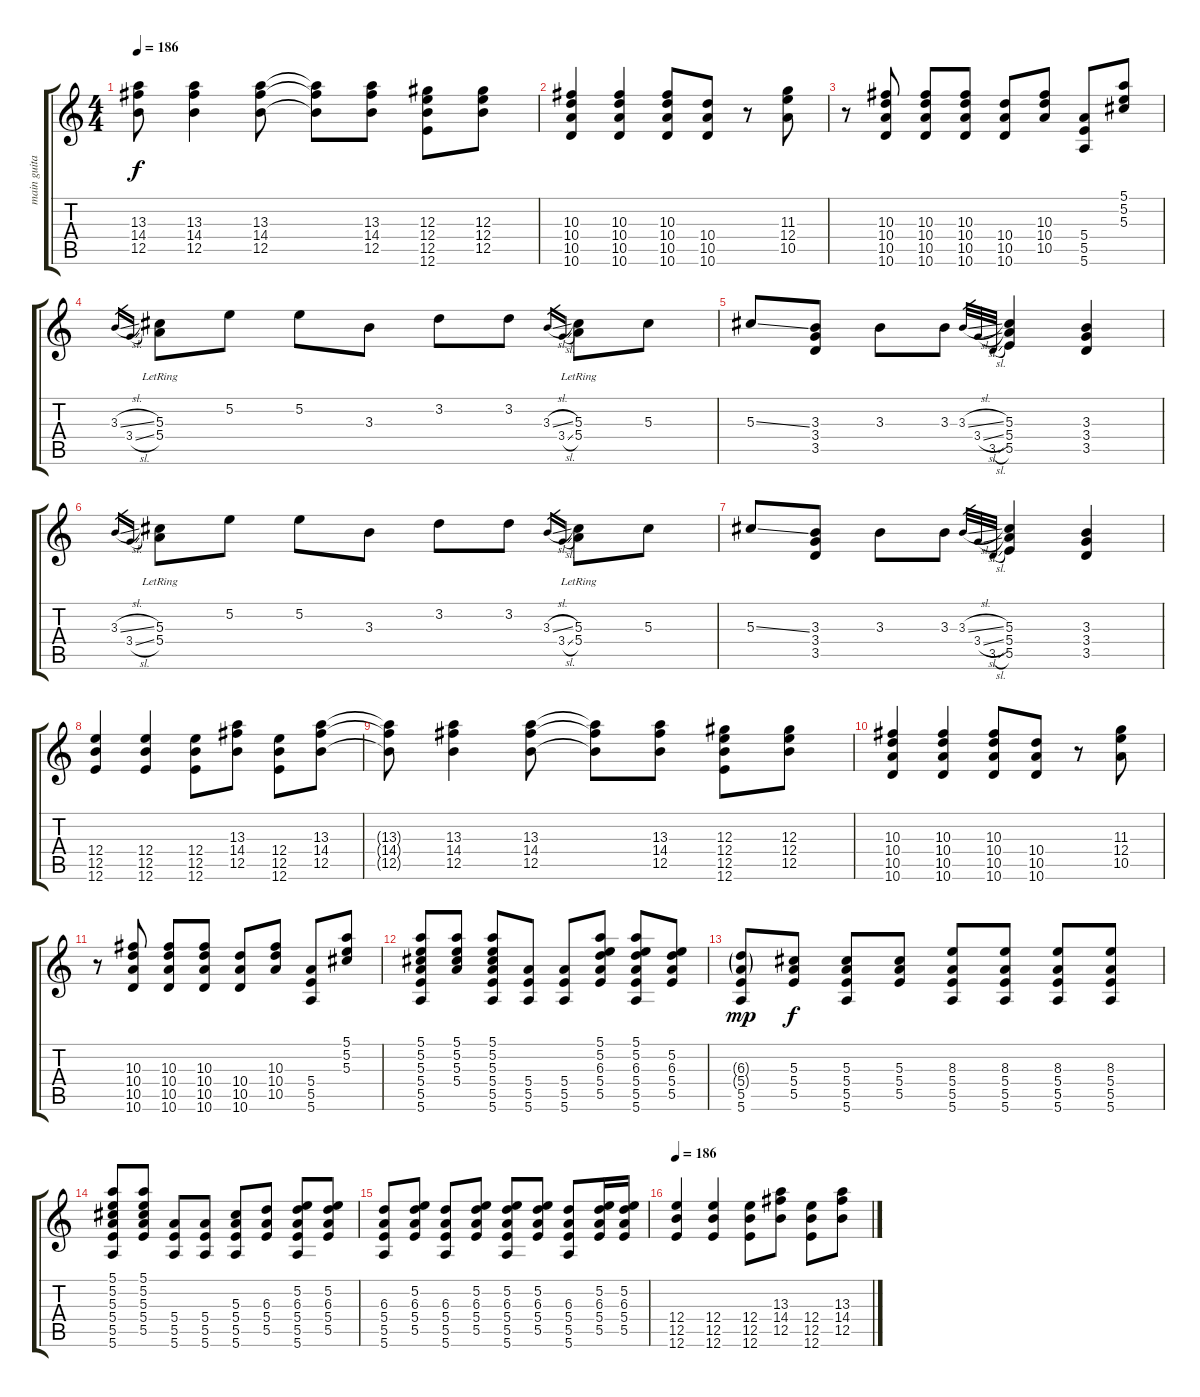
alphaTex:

\track ("main guitar" "main guita") {instrument acousticguitarnylon}
\staff {score tabs}
\tuning (E4 B3 Ab3 E3 B2 E2) {hide}
\ts (4 4)
\tempo 186
\clef g2
\ks c
(13.3{t} 14.4{t} 12.5{t}).8{dy f} (13.3 14.4 12.5).4 (13.3 14.4 12.5).8 (13.3{t} 14.4{t} 12.5{t}).8 (13.3 14.4 12.5).8 (12.3 12.4 12.5 12.6).8 (12.3 12.4 12.5).8 |
(10.3 10.4 10.5 10.6).4 (10.3 10.4 10.5 10.6).4 (10.3 10.4 10.5 10.6).8 (10.4 10.5 10.6).8 r.8 (11.3 12.4 10.5).8 |
r.8 (10.3 10.4 10.5 10.6).8 (10.3 10.4 10.5 10.6).8 (10.3 10.4 10.5 10.6).8 (10.4 10.5 10.6).8 (10.3 10.4 10.5).8 (5.4 5.5 5.6).8 (5.1 5.2 5.3).8 |
3.3{sl}.16{gr} 3.4{sl}.16{gr} (5.3{lr} 5.4{lr}).8 5.2.8 5.2.8 3.3.8 3.2.8 3.2.8 3.3{sl}.16{gr} 3.4{sl}.16{gr} (5.3{lr} 5.4{lr}).8 5.3.8 |
5.3{ss}.8 (3.3 3.4 3.5).8 3.3.8 3.3.8 3.3{sl}.32{gr} 3.4{sl}.32{gr} 3.5{sl}.32{gr} (5.3 5.4 5.5).4 (3.3 3.4 3.5).4 |
3.3{sl}.16{gr} 3.4{sl}.16{gr} (5.3{lr} 5.4{lr}).8 5.2.8 5.2.8 3.3.8 3.2.8 3.2.8 3.3{sl}.16{gr} 3.4{sl}.16{gr} (5.3{lr} 5.4{lr}).8 5.3.8 |
5.3{ss}.8 (3.3 3.4 3.5).8 3.3.8 3.3.8 3.3{sl}.32{gr} 3.4{sl}.32{gr} 3.5{sl}.32{gr} (5.3 5.4 5.5).4 (3.3 3.4 3.5).4 |
(12.4 12.5 12.6).4 (12.4 12.5 12.6).4 (12.4 12.5 12.6).8 (13.3 14.4 12.5).8 (12.4 12.5 12.6).8 (13.3 14.4 12.5).8 |
(13.3{t} 14.4{t} 12.5{t}).8 (13.3 14.4 12.5).4 (13.3 14.4 12.5).8 (13.3{t} 14.4{t} 12.5{t}).8 (13.3 14.4 12.5).8 (12.3 12.4 12.5 12.6).8 (12.3 12.4 12.5).8 |
(10.3 10.4 10.5 10.6).4 (10.3 10.4 10.5 10.6).4 (10.3 10.4 10.5 10.6).8 (10.4 10.5 10.6).8 r.8 (11.3 12.4 10.5).8 |
r.8 (10.3 10.4 10.5 10.6).8 (10.3 10.4 10.5 10.6).8 (10.3 10.4 10.5 10.6).8 (10.4 10.5 10.6).8 (10.3 10.4 10.5).8 (5.4 5.5 5.6).8 (5.1 5.2 5.3).8 |
(5.1 5.2 5.3 5.4 5.5 5.6).8 (5.1 5.2 5.3 5.4).8 (5.1 5.2 5.3 5.4 5.5 5.6).8 (5.4 5.5 5.6).8 (5.4 5.5 5.6).8 (5.1 5.2 6.3 5.4 5.5).8 (5.1 5.2 6.3 5.4 5.5 5.6).8 (5.2 6.3 5.4 5.5).8 |
(6.3{g} 5.4{g} 5.5 5.6).8{dy mp} (5.3 5.4 5.5).8{dy f} (5.3 5.4 5.5 5.6).8 (5.3 5.4 5.5).8 (8.3 5.4 5.5 5.6).8 (8.3 5.4 5.5 5.6).8 (8.3 5.4 5.5 5.6).8 (8.3 5.4 5.5 5.6).8 |
(5.1 5.2 5.3 5.4 5.5 5.6).8 (5.1 5.2 5.3 5.4 5.5).8 (5.4 5.5 5.6).8 (5.4 5.5 5.6).8 (5.3 5.4 5.5 5.6).8 (6.3 5.4 5.5).8 (5.2 6.3 5.4 5.5 5.6).8 (5.2 6.3 5.4 5.5).8 |
(6.3 5.4 5.5 5.6).8 (5.2 6.3 5.4 5.5).8 (6.3 5.4 5.5 5.6).8 (5.2 6.3 5.4 5.5).8 (5.2 6.3 5.4 5.5 5.6).8 (5.2 6.3 5.4 5.5).8 (6.3 5.4 5.5 5.6).8 (5.2 6.3 5.4 5.5).16 (5.2 6.3 5.4 5.5).16 |
\tempo 186
(12.4 12.5 12.6).4 (12.4 12.5 12.6).4 (12.4 12.5 12.6).8 (13.3 14.4 12.5).8 (12.4 12.5 12.6).8 (13.3 14.4 12.5).8
